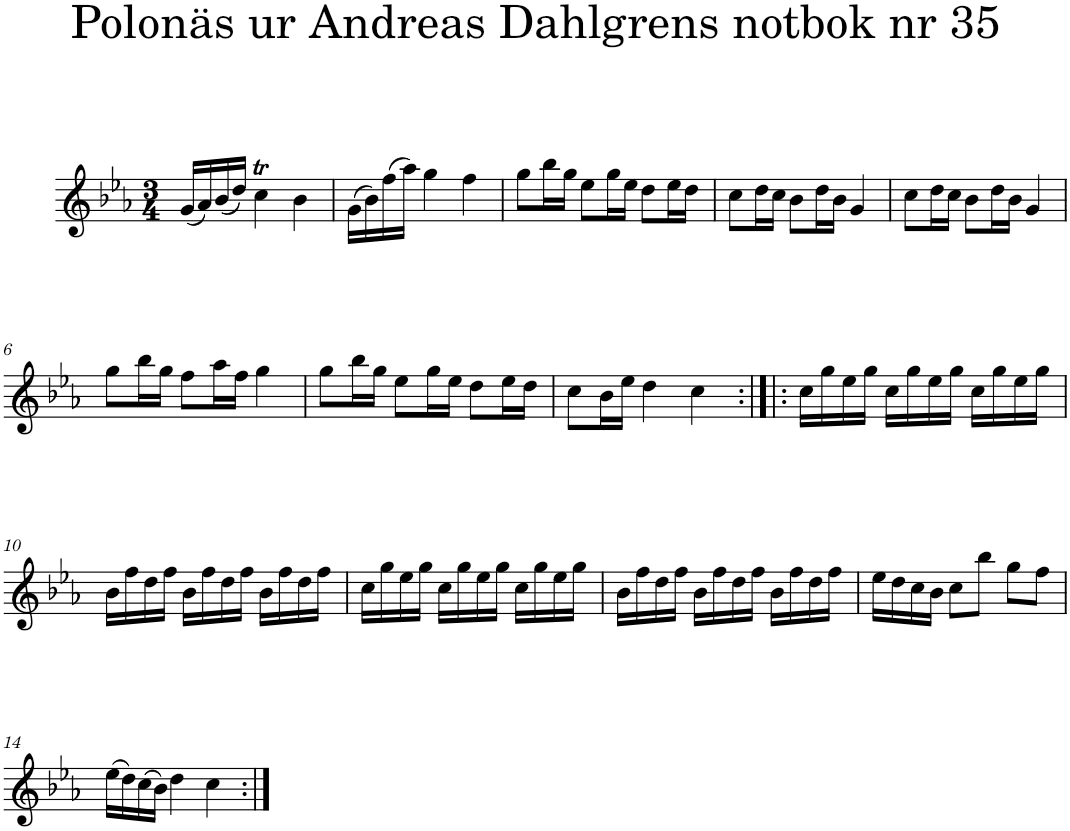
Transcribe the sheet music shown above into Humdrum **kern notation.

**kern
*part1
*staff1
*I"Piano
*I'Pno
*clefG2
*k[b-e-a-]
*c:
*M3/4
=1
(16g/LL
16a-/)
(16b-/
16dd/JJ)
4ccT\
4b-\
=2
(16g\LL
16b-\)
(16ff\
16aa-\JJ)
4gg\
4ff\
=3
8gg\L
16bb-\L
16gg\JJ
8ee-\L
16gg\L
16ee-\JJ
8dd\L
16ee-\L
16dd\JJ
=4
8cc\L
16dd\L
16cc\JJ
8b-\L
16dd\L
16b-\JJ
4g/
=5
8cc\L
16dd\L
16cc\JJ
8b-\L
16dd\L
16b-\JJ
4g/
!!LO:LB:g=z
=6
8gg\L
16bb-\L
16gg\JJ
8ff\L
16aa-\L
16ff\JJ
4gg\
=7
8gg\L
16bb-\L
16gg\JJ
8ee-\L
16gg\L
16ee-\JJ
8dd\L
16ee-\L
16dd\JJ
=8
8cc\L
16b-\L
16ee-\JJ
4dd\
4cc\
=9:|!|:
16cc\LL
16gg\
16ee-\
16gg\JJ
16cc\LL
16gg\
16ee-\
16gg\JJ
16cc\LL
16gg\
16ee-\
16gg\JJ
!!LO:LB:g=z
=10
16b-\LL
16ff\
16dd\
16ff\JJ
16b-\LL
16ff\
16dd\
16ff\JJ
16b-\LL
16ff\
16dd\
16ff\JJ
=11
16cc\LL
16gg\
16ee-\
16gg\JJ
16cc\LL
16gg\
16ee-\
16gg\JJ
16cc\LL
16gg\
16ee-\
16gg\JJ
=12
16b-\LL
16ff\
16dd\
16ff\JJ
16b-\LL
16ff\
16dd\
16ff\JJ
16b-\LL
16ff\
16dd\
16ff\JJ
=13
16ee-\LL
16dd\
16cc\
16b-\JJ
8cc\L
8bb-\J
8gg\L
8ff\J
!!LO:LB:g=z
=14
(16ee-\LL
16dd\)
(16cc\
16b-\JJ)
4dd\
4cc\
=:|!
*-
